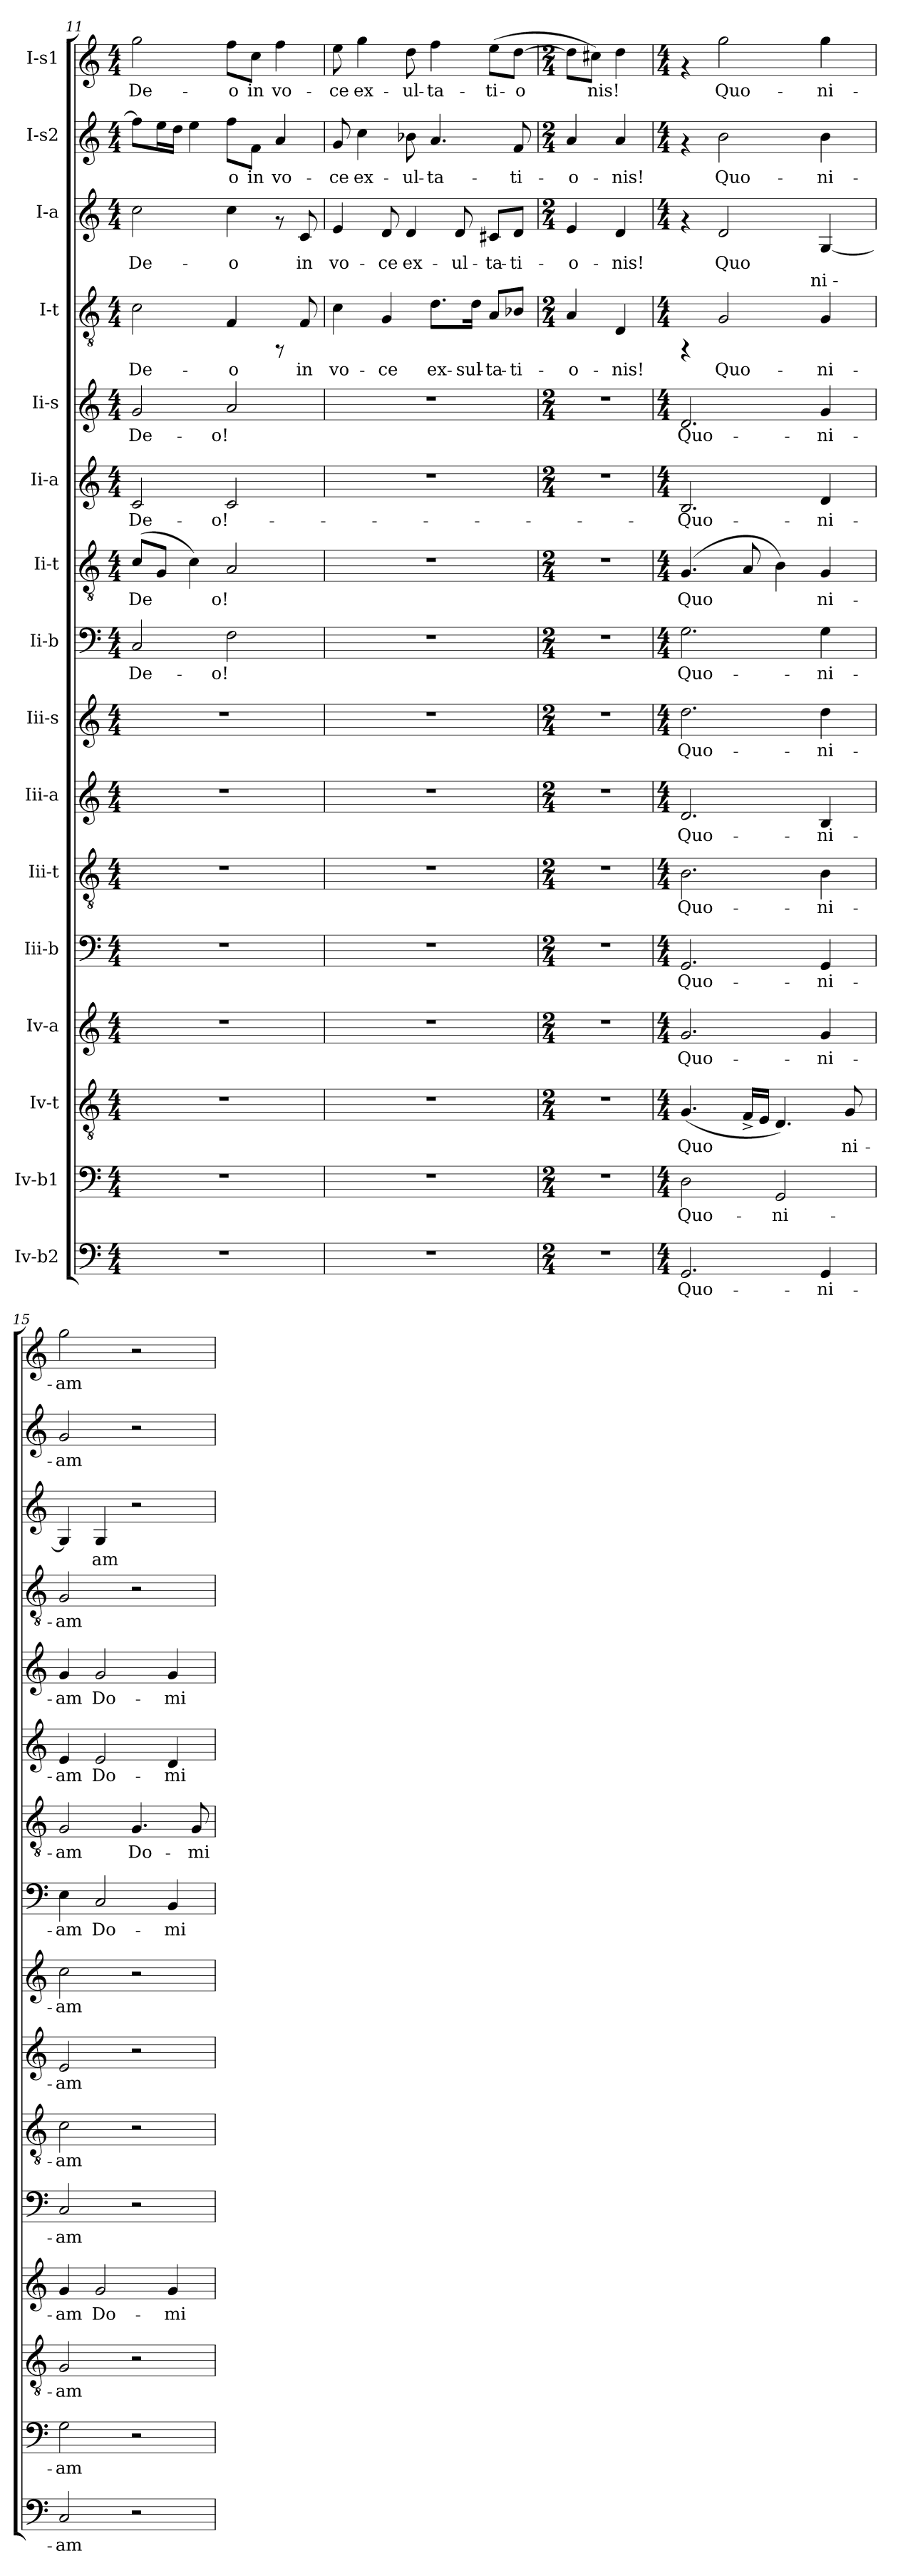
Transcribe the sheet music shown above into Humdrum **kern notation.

**kern	**text	**kern	**text	**kern	**text	**kern	**text	**kern	**text	**kern	**text	**kern	**text	**kern	**text	**kern	**text	**kern	**text	**kern	**text	**kern	**text	**kern	**text	**kern	**text	**kern	**text	**kern	**text
*part16	*part16	*part15	*part15	*part14	*part14	*part13	*part13	*part12	*part12	*part11	*part11	*part10	*part10	*part9	*part9	*part8	*part8	*part7	*part7	*part6	*part6	*part5	*part5	*part4	*part4	*part3	*part3	*part2	*part2	*part1	*part1
*staff16	*staff16	*staff15	*staff15	*staff14	*staff14	*staff13	*staff13	*staff12	*staff12	*staff11	*staff11	*staff10	*staff10	*staff9	*staff9	*staff8	*staff8	*staff7	*staff7	*staff6	*staff6	*staff5	*staff5	*staff4	*staff4	*staff3	*staff3	*staff2	*staff2	*staff1	*staff1
*I"Iv-b2	*	*I"Iv-b1	*	*I"Iv-t	*	*I"Iv-a	*	*I"Iii-b	*	*I"Iii-t	*	*I"Iii-a	*	*I"Iii-s	*	*I"Ii-b	*	*I"Ii-t	*	*I"Ii-a	*	*I"Ii-s	*	*I"I-t	*	*I"I-a	*	*I"I-s2	*	*I"I-s1	*
!!LO:PB:g=z
*clefF4	*	*clefF4	*	*clefGv2	*	*clefG2	*	*clefF4	*	*clefGv2	*	*clefG2	*	*clefG2	*	*clefF4	*	*clefGv2	*	*clefG2	*	*clefG2	*	*clefGv2	*	*clefG2	*	*clefG2	*	*clefG2	*
*k[]	*	*k[]	*	*k[]	*	*k[]	*	*k[]	*	*k[]	*	*k[]	*	*k[]	*	*k[]	*	*k[]	*	*k[]	*	*k[]	*	*k[]	*	*k[]	*	*k[]	*	*k[]	*
*C:	*	*C:	*	*C:	*	*C:	*	*C:	*	*C:	*	*C:	*	*C:	*	*C:	*	*C:	*	*C:	*	*C:	*	*C:	*	*C:	*	*C:	*	*C:	*
*M4/4	*	*M4/4	*	*M4/4	*	*M4/4	*	*M4/4	*	*M4/4	*	*M4/4	*	*M4/4	*	*M4/4	*	*M4/4	*	*M4/4	*	*M4/4	*	*M4/4	*	*M4/4	*	*M4/4	*	*M4/4	*
=11	=11	=11	=11	=11	=11	=11	=11	=11	=11	=11	=11	=11	=11	=11	=11	=11	=11	=11	=11	=11	=11	=11	=11	=11	=11	=11	=11	=11	=11	=11	=11
!	!	!	!	!	!	!	!	!	!	!	!	!	!	!	!	!	!LO:LY:b:cj	!	!LO:LY:b:cj	!	!LO:LY:b:cj	!	!LO:LY:b:cj	!	!LO:LY:b:cj	!	!LO:LY:b:cj	!	!LO:LY:b:cj	!	!LO:LY:b:cj
1r	.	1r	.	1r	.	1r	.	1r	.	1r	.	1r	.	1r	.	2C/	De-	(<8c/L	De-	2c/	De-	2g/	De-	2c\	De-	2cc\	De-	8ff\L]	--	2gg\	De-
!	!	!	!	!	!	!	!	!	!	!	!	!	!	!	!	!	!	!	!LO:LY:b:cj	!	!	!	!	!	!	!	!	!	!LO:LY:b:cj	!	!
.	.	.	.	.	.	.	.	.	.	.	.	.	.	.	.	.	.	8G/J	--	.	.	.	.	.	.	.	.	16ee\	--	.	.
!	!	!	!	!	!	!	!	!	!	!	!	!	!	!	!	!	!	!	!	!	!	!	!	!	!	!	!	!	!LO:LY:b:cj	!	!
.	.	.	.	.	.	.	.	.	.	.	.	.	.	.	.	.	.	.	.	.	.	.	.	.	.	.	.	16dd\J	--	.	.
!	!	!	!	!	!	!	!	!	!	!	!	!	!	!	!	!	!	!	!LO:LY:b:cj	!	!	!	!	!	!	!	!	!	!LO:LY:b:cj	!	!
.	.	.	.	.	.	.	.	.	.	.	.	.	.	.	.	.	.	4c\)	--	.	.	.	.	.	.	.	.	4ee\	--	.	.
!	!	!	!	!	!	!	!	!	!	!	!	!	!	!	!	!	!LO:LY:b:cj	!	!LO:LY:b:cj	!	!LO:LY:b:cj	!	!LO:LY:b:cj	!	!LO:LY:b:cj	!	!LO:LY:b:cj	!	!LO:LY:b:cj	!	!LO:LY:b:cj
.	.	.	.	.	.	.	.	.	.	.	.	.	.	.	.	2F\	-o!	2A/	-o!	2c/	-o!-	2a/	-o!	4F/	-o	4cc\	-o	8ff\L	-o	8ff\L	-o
!	!	!	!	!	!	!	!	!	!	!	!	!	!	!	!	!	!	!	!	!	!	!	!	!	!	!	!	!	!LO:LY:b:cj	!	!LO:LY:b:cj
.	.	.	.	.	.	.	.	.	.	.	.	.	.	.	.	.	.	.	.	.	.	.	.	.	.	.	.	8f\J	in	8cc\J	in
!	!	!	!	!	!	!	!	!	!	!	!	!	!	!	!	!	!	!	!	!	!	!	!	!	!	!	!	!	!LO:LY:b:cj	!	!LO:LY:b:cj
.	.	.	.	.	.	.	.	.	.	.	.	.	.	.	.	.	.	.	.	.	.	.	.	8rFF	.	8rf	.	4a/	vo-	4ff\	vo-
!	!	!	!	!	!	!	!	!	!	!	!	!	!	!	!	!	!	!	!	!	!	!	!	!	!LO:LY:b:cj	!	!LO:LY:b:cj	!	!	!	!
.	.	.	.	.	.	.	.	.	.	.	.	.	.	.	.	.	.	.	.	.	.	.	.	8F/	in	8c/	in	.	.	.	.
=12	=12	=12	=12	=12	=12	=12	=12	=12	=12	=12	=12	=12	=12	=12	=12	=12	=12	=12	=12	=12	=12	=12	=12	=12	=12	=12	=12	=12	=12	=12	=12
!	!	!	!	!	!	!	!	!	!	!	!	!	!	!	!	!	!	!	!	!	!	!	!	!	!LO:LY:b:cj	!	!LO:LY:b:cj	!	!LO:LY:b:cj	!	!LO:LY:b:cj
1r	.	1r	.	1r	.	1r	.	1r	.	1r	.	1r	.	1r	.	1r	.	1r	.	1r	.	1r	.	4c\	vo-	4e/	vo-	8g/	-ce	8ee\	-ce
!	!	!	!	!	!	!	!	!	!	!	!	!	!	!	!	!	!	!	!	!	!	!	!	!	!	!	!	!	!LO:LY:b:cj	!	!LO:LY:b:cj
.	.	.	.	.	.	.	.	.	.	.	.	.	.	.	.	.	.	.	.	.	.	.	.	.	.	.	.	4cc\	ex-	4gg\	ex-
!	!	!	!	!	!	!	!	!	!	!	!	!	!	!	!	!	!	!	!	!	!	!	!	!	!LO:LY:b:cj	!	!LO:LY:b:cj	!	!	!	!
.	.	.	.	.	.	.	.	.	.	.	.	.	.	.	.	.	.	.	.	.	.	.	.	4G/	-ce	8d/	-ce	.	.	.	.
!	!	!	!	!	!	!	!	!	!	!	!	!	!	!	!	!	!	!	!	!	!	!	!	!	!	!	!LO:LY:b:cj	!	!LO:LY:b:cj	!	!LO:LY:b:cj
.	.	.	.	.	.	.	.	.	.	.	.	.	.	.	.	.	.	.	.	.	.	.	.	.	.	4d/	ex-	8b-X\	-ul-	8dd\	-ul-
!	!	!	!	!	!	!	!	!	!	!	!	!	!	!	!	!	!	!	!	!	!	!	!	!	!LO:LY:b:cj	!	!	!	!LO:LY:b:cj	!	!LO:LY:b:cj
.	.	.	.	.	.	.	.	.	.	.	.	.	.	.	.	.	.	.	.	.	.	.	.	8.d\L	ex-	.	.	4.a/	-ta-	4ff\	-ta-
!	!	!	!	!	!	!	!	!	!	!	!	!	!	!	!	!	!	!	!	!	!	!	!	!	!	!	!LO:LY:b:cj	!	!	!	!
.	.	.	.	.	.	.	.	.	.	.	.	.	.	.	.	.	.	.	.	.	.	.	.	.	.	8d/	-ul-	.	.	.	.
!	!	!	!	!	!	!	!	!	!	!	!	!	!	!	!	!	!	!	!	!	!	!	!	!	!LO:LY:b:cj	!	!	!	!	!	!
.	.	.	.	.	.	.	.	.	.	.	.	.	.	.	.	.	.	.	.	.	.	.	.	16d\J	-sul-	.	.	.	.	.	.
!	!	!	!	!	!	!	!	!	!	!	!	!	!	!	!	!	!	!	!	!	!	!	!	!	!LO:LY:b:cj	!	!LO:LY:b:cj	!	!	!	!LO:LY:b:cj
.	.	.	.	.	.	.	.	.	.	.	.	.	.	.	.	.	.	.	.	.	.	.	.	8A/L	-ta-	8c#X/L	-ta-	.	.	(>8ee\L	-ti-
!	!	!	!	!	!	!	!	!	!	!	!	!	!	!	!	!	!	!	!	!	!	!	!	!	!LO:LY:b:cj	!	!LO:LY:b:cj	!	!LO:LY:b:cj	!	!LO:LY:b:cj
.	.	.	.	.	.	.	.	.	.	.	.	.	.	.	.	.	.	.	.	.	.	.	.	8B-X/J	-ti-	8d/J	-ti-	8f/	-ti-	[>8dd\J	-o-
=13	=13	=13	=13	=13	=13	=13	=13	=13	=13	=13	=13	=13	=13	=13	=13	=13	=13	=13	=13	=13	=13	=13	=13	=13	=13	=13	=13	=13	=13	=13	=13
*M2/4	*	*M2/4	*	*M2/4	*	*M2/4	*	*M2/4	*	*M2/4	*	*M2/4	*	*M2/4	*	*M2/4	*	*M2/4	*	*M2/4	*	*M2/4	*	*M2/4	*	*M2/4	*	*M2/4	*	*M2/4	*
!	!	!	!	!	!	!	!	!	!	!	!	!	!	!	!	!	!	!	!	!	!	!	!	!	!LO:LY:b:cj	!	!LO:LY:b:cj	!	!LO:LY:b:cj	!	!LO:LY:b:cj
2r	.	2r	.	2r	.	2r	.	2r	.	2r	.	2r	.	2r	.	2r	.	2r	.	2r	.	2r	.	4A/	-o-	4e/	-o-	4a/	-o-	8dd\L]	--
!	!	!	!	!	!	!	!	!	!	!	!	!	!	!	!	!	!	!	!	!	!	!	!	!	!	!	!	!	!	!	!LO:LY:b:cj
.	.	.	.	.	.	.	.	.	.	.	.	.	.	.	.	.	.	.	.	.	.	.	.	.	.	.	.	.	.	8cc#X\J)	-nis!
!	!	!	!	!	!	!	!	!	!	!	!	!	!	!	!	!	!	!	!	!	!	!	!	!	!LO:LY:b:cj	!	!LO:LY:b:cj	!	!LO:LY:b:cj	!	!LO:LY:b:cj
.	.	.	.	.	.	.	.	.	.	.	.	.	.	.	.	.	.	.	.	.	.	.	.	4D/	-nis!	4d/	-nis!	4a/	-nis!	4dd\	.
=14	=14	=14	=14	=14	=14	=14	=14	=14	=14	=14	=14	=14	=14	=14	=14	=14	=14	=14	=14	=14	=14	=14	=14	=14	=14	=14	=14	=14	=14	=14	=14
*M4/4	*	*M4/4	*	*M4/4	*	*M4/4	*	*M4/4	*	*M4/4	*	*M4/4	*	*M4/4	*	*M4/4	*	*M4/4	*	*M4/4	*	*M4/4	*	*M4/4	*	*M4/4	*	*M4/4	*	*M4/4	*
!	!LO:LY:b:cj	!	!LO:LY:b:cj	!	!LO:LY:b:cj	!	!LO:LY:b:cj	!	!LO:LY:b:cj	!	!LO:LY:b:cj	!	!LO:LY:b:cj	!	!LO:LY:b:cj	!	!LO:LY:b:cj	!	!LO:LY:b:cj	!	!LO:LY:b:cj	!	!LO:LY:b:cj	!	!	!	!	!	!	!	!
*	*	*	*	*	*	*	*	*	*	*	*	*	*	*	*	*	*	*	*	*	*	*	*	*^	*	*	*	*	*	*	*
2.GG/	Quo-	2D\	Quo-	(<4.G/	Quo-	2.g/	Quo-	2.GG/	Quo-	2.B\	Quo-	2.d/	Quo-	2.dd\	Quo-	2.G\	Quo-	(<4.G/	Quo-	2.B/	-Quo-	2.d/	Quo-	4rFF	2ryy	.	4rf	.	4rf	.	4rf	.
!	!	!	!	!	!	!	!	!	!	!	!	!	!	!	!	!	!	!	!	!	!	!	!	!	!	!LO:LY:b:cj	!	!LO:LY:b:cj	!	!LO:LY:b:cj	!	!LO:LY:b:cj
.	.	.	.	.	.	.	.	.	.	.	.	.	.	.	.	.	.	.	.	.	.	.	.	2G/	.	Quo-	2d/	Quo-	2b\	Quo-	2gg\	Quo-
!	!	!	!	!	!LO:LY:b:cj	!	!	!	!	!	!	!	!	!	!	!	!	!	!LO:LY:b:cj	!	!	!	!	!	!	!	!	!	!	!	!	!
.	.	.	.	16F^>/L	--	.	.	.	.	.	.	.	.	.	.	.	.	8A/	--	.	.	.	.	.	.	.	.	.	.	.	.	.
!	!	!	!	!	!LO:LY:b:cj	!	!	!	!	!	!	!	!	!	!	!	!	!	!	!	!	!	!	!	!	!	!	!	!	!	!	!
.	.	.	.	16E/J	--	.	.	.	.	.	.	.	.	.	.	.	.	.	.	.	.	.	.	.	.	.	.	.	.	.	.	.
!	!	!	!LO:LY:b:cj	!	!LO:LY:b:cj	!	!	!	!	!	!	!	!	!	!	!	!	!	!LO:LY:b:cj	!	!	!	!	!	!	!	!	!	!	!	!	!
.	.	2GG/	-ni-	4.D/)	--	.	.	.	.	.	.	.	.	.	.	.	.	4B\)	--	.	.	.	.	.	8..ryy	.	.	.	.	.	.	.
!	!	!	!	!	!	!	!	!	!	!	!	!	!	!	!	!	!	!	!	!	!	!	!	!	!LO:TX:a:t=ni -	!	!	!	!	!	!	!
.	.	.	.	.	.	.	.	.	.	.	.	.	.	.	.	.	.	.	.	.	.	.	.	.	4ryy	.	.	.	.	.	.	.
!	!LO:LY:b:cj	!	!	!	!	!	!LO:LY:b:cj	!	!LO:LY:b:cj	!	!LO:LY:b:cj	!	!LO:LY:b:cj	!	!LO:LY:b:cj	!	!LO:LY:b:cj	!	!LO:LY:b:cj	!	!LO:LY:b:cj	!	!LO:LY:b:cj	!	!	!LO:LY:b:cj	!	!LO:LY:b:cj	!	!LO:LY:b:cj	!	!LO:LY:b:cj
4GG/	-ni-	.	.	.	.	4g/	-ni-	4GG/	-ni-	4B\	-ni-	4B/	-ni-	4dd\	-ni-	4G\	-ni-	4G/	-ni-	4d/	-ni-	4g/	-ni-	4G/	.	-ni-	[<4G/	--	4b\	-ni-	4gg\	-ni-
!	!	!	!	!	!LO:LY:b:cj	!	!	!	!	!	!	!	!	!	!	!	!	!	!	!	!	!	!	!	!	!	!	!	!	!	!	!
.	.	.	.	8G/	-ni-	.	.	.	.	.	.	.	.	.	.	.	.	.	.	.	.	.	.	.	.	.	.	.	.	.	.	.
.	.	.	.	.	.	.	.	.	.	.	.	.	.	.	.	.	.	.	.	.	.	.	.	.	32ryy	.	.	.	.	.	.	.
!!LO:PB:g=z
=15	=15	=15	=15	=15	=15	=15	=15	=15	=15	=15	=15	=15	=15	=15	=15	=15	=15	=15	=15	=15	=15	=15	=15	=15	=15	=15	=15	=15	=15	=15	=15	=15
!	!LO:LY:b:cj	!	!LO:LY:b:cj	!	!LO:LY:b:cj	!	!LO:LY:b:cj	!	!LO:LY:b:cj	!	!LO:LY:b:cj	!	!LO:LY:b:cj	!	!LO:LY:b:cj	!	!LO:LY:b:cj	!	!LO:LY:b:cj	!	!LO:LY:b:cj	!	!LO:LY:b:cj	!	!	!LO:LY:b:cj	!	!LO:LY:b:cj	!	!LO:LY:b:cj	!	!LO:LY:b:cj
*	*	*	*	*	*	*	*	*	*	*	*	*	*	*	*	*	*	*	*	*	*	*	*	*v	*v	*	*	*	*	*	*	*
2C/	-am	2G\	-am	2G/	-am	4g/	-am	2C/	-am	2c\	-am	2e/	-am	2cc\	-am	4E\	-am	2G/	-am	4e/	-am	4g/	-am	2G/	-am	4G/]	--	2g/	-am	2gg\	-am
!	!	!	!	!	!	!	!LO:LY:b:cj	!	!	!	!	!	!	!	!	!	!LO:LY:b:cj	!	!	!	!LO:LY:b:cj	!	!LO:LY:b:cj	!	!	!	!LO:LY:b:cj	!	!	!	!
.	.	.	.	.	.	2g/	Do-	.	.	.	.	.	.	.	.	2C/	Do-	.	.	2e/	Do-	2g/	Do-	.	.	4G/	-am	.	.	.	.
!	!	!	!	!	!	!	!	!	!	!	!	!	!	!	!	!	!	!	!LO:LY:b:cj	!	!	!	!	!	!	!	!	!	!	!	!
2r	.	2r	.	2r	.	.	.	2r	.	2r	.	2r	.	2r	.	.	.	4.G/	Do-	.	.	.	.	2r	.	2r	.	2r	.	2r	.
!	!	!	!	!	!	!	!LO:LY:b:cj	!	!	!	!	!	!	!	!	!	!LO:LY:b:cj	!	!	!	!LO:LY:b:cj	!	!LO:LY:b:cj	!	!	!	!	!	!	!	!
.	.	.	.	.	.	4g/	-mi-	.	.	.	.	.	.	.	.	4BB/	-mi-	.	.	4d/	-mi-	4g/	-mi-	.	.	.	.	.	.	.	.
!	!	!	!	!	!	!	!	!	!	!	!	!	!	!	!	!	!	!	!LO:LY:b:cj	!	!	!	!	!	!	!	!	!	!	!	!
.	.	.	.	.	.	.	.	.	.	.	.	.	.	.	.	.	.	8G/	-mi-	.	.	.	.	.	.	.	.	.	.	.	.
=	=	=	=	=	=	=	=	=	=	=	=	=	=	=	=	=	=	=	=	=	=	=	=	=	=	=	=	=	=	=	=
*-	*-	*-	*-	*-	*-	*-	*-	*-	*-	*-	*-	*-	*-	*-	*-	*-	*-	*-	*-	*-	*-	*-	*-	*-	*-	*-	*-	*-	*-	*-	*-
